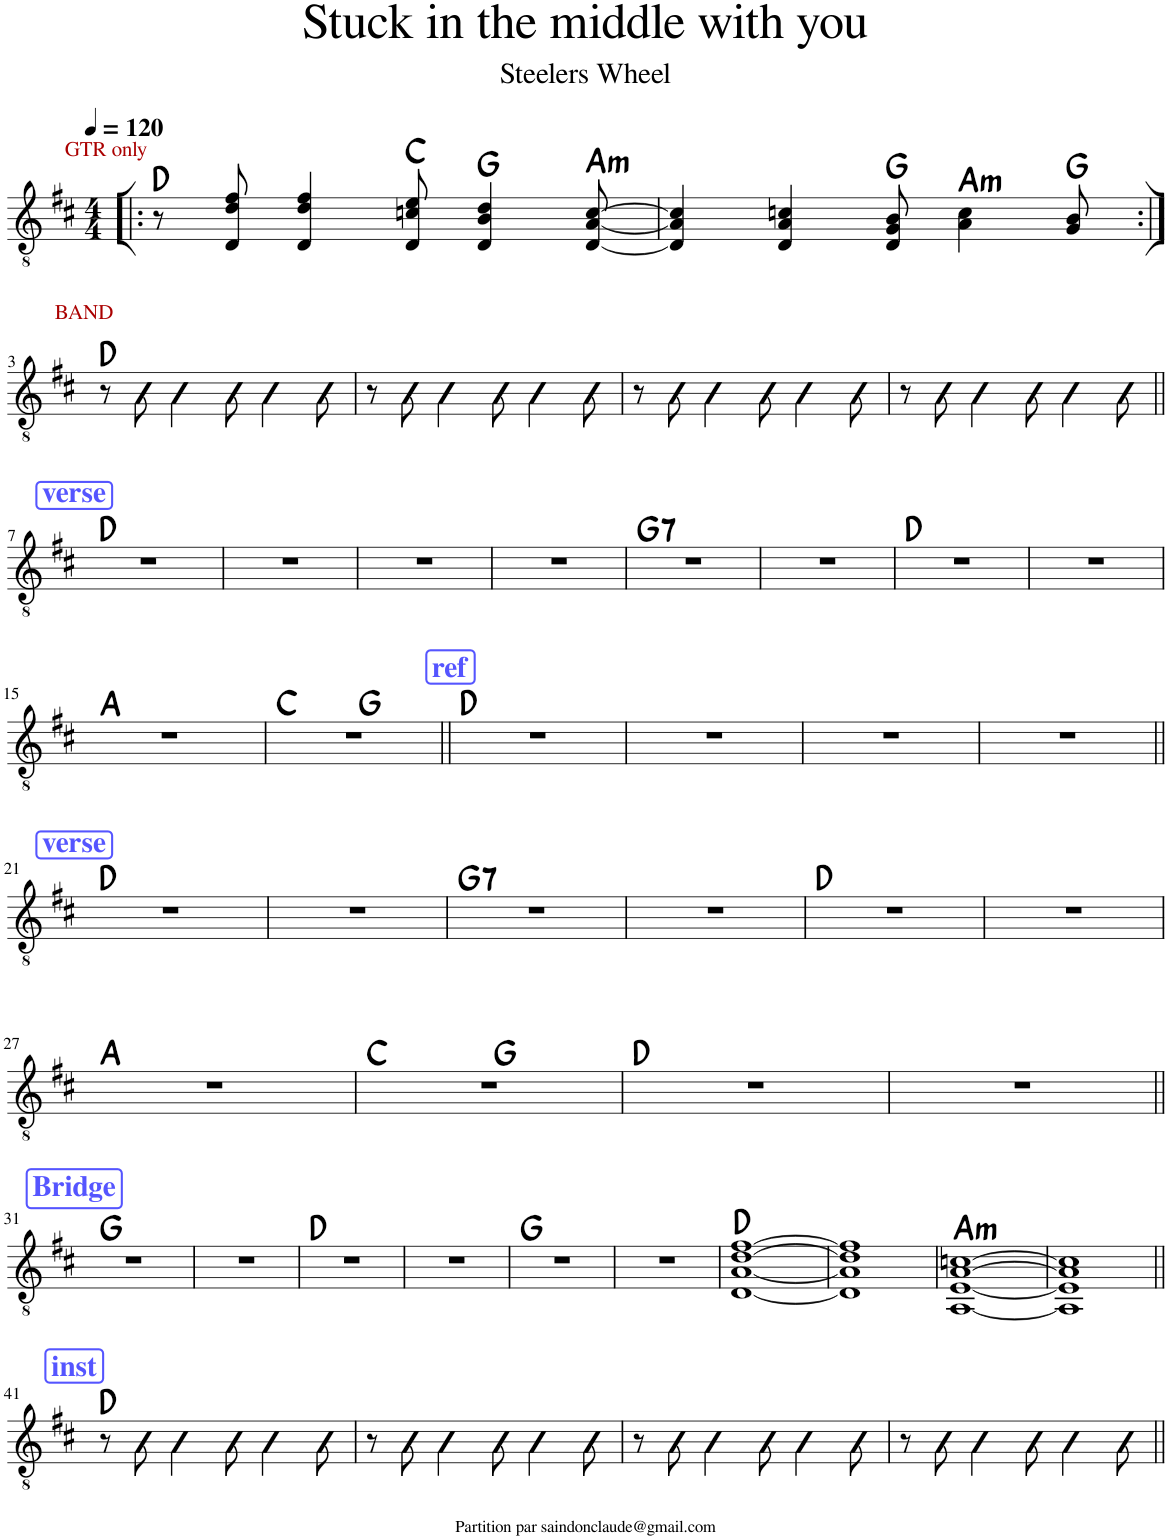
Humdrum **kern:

**kern	**harte
*part1	*part1
*staff1	*
*I"Classical Guitar	*
*I'Guit.	*
*clefGv2	*
*k[f#c#]	*
*M4/4	*
*MM120	*
=1!|:	=1!|:
!LO:TX:a:color=#AA0000:t=GTR only	!
8r	D:maj
8D/ 8d/ 8f#/	.
4D/ 4d/ 4f#/	.
8D/ 8cn/ 8e/	C:maj
4D/ 4B/ 4d/	G:maj
!	!LO:H:kt=m
[8D/ [8A/ [8c/	A:min
=2	=2
4D/] 4A/] 4c/]	.
4D/ 4A/ 4cn/	.
8D/ 8G/ 8B/	G:maj
!	!LO:H:kt=m
4A\ 4c\	A:min
8G/ 8B/	G:maj
!!LO:LB:g=z
=3:|!	=3:|!
!LO:TX:a:color=#AA0000:t=BAND	!
8r	D:maj
8D\	.
4D\	.
8D\	.
4D\	.
8D\	.
=4	=4
8r	.
8D\	.
4D\	.
8D\	.
4D\	.
8D\	.
=5	=5
8r	.
8D\	.
4D\	.
8D\	.
4D\	.
8D\	.
=6	=6
8r	.
8D\	.
4D\	.
8D\	.
4D\	.
8D\	.
!!LO:LB:g=z
!!LO:REH:place=s1:a:B:cj:color=#5555FF:fs=14:t=verse
=7||	=7||
1r	D:maj
=8	=8
1r	.
=9	=9
1r	.
=10	=10
1r	.
=11	=11
!	!LO:H:kt=7
1r	G:7
=12	=12
1r	.
=13	=13
1r	D:maj
=14	=14
1r	.
!!LO:LB:g=z
=15	=15
1r	A:maj
=16	=16
*^	*
1r	2ryy	C:maj
.	2ryy	G:maj
*v	*v	*
!!LO:REH:place=s1:a:B:cj:color=#5555FF:fs=14:t=ref
=17||	=17||
1r	D:maj
=18	=18
1r	.
=19	=19
1r	.
=20	=20
1r	.
!!LO:LB:g=z
!!LO:REH:place=s1:a:B:cj:color=#5555FF:fs=14:t=verse
=21||	=21||
1r	D:maj
=22	=22
1r	.
=23	=23
!	!LO:H:kt=7
1r	G:7
=24	=24
1r	.
=25	=25
1r	D:maj
=26	=26
1r	.
!!LO:LB:g=z
=27	=27
1r	A:maj
=28	=28
*^	*
1r	2ryy	C:maj
.	2ryy	G:maj
*v	*v	*
=29	=29
1r	D:maj
=30	=30
1r	.
!!LO:LB:g=z
!!LO:REH:place=s1:a:B:cj:color=#5555FF:fs=14:t=Bridge
=31||	=31||
1r	G:maj
=32	=32
1r	.
=33	=33
1r	D:maj
=34	=34
1r	.
=35	=35
1r	G:maj
=36	=36
1r	.
=37	=37
[1D [1A [1d [1f#	D:maj
=38	=38
1D] 1A] 1d] 1f#]	.
=39	=39
!	!LO:H:kt=m
[1AA [1E [1A [1cn	A:min
=40	=40
1AA] 1E] 1A] 1c]	.
!!LO:LB:g=z
!!LO:REH:place=s1:a:B:cj:color=#5555FF:fs=14:t=inst
=41||	=41||
8r	D:maj
8D\	.
4D\	.
8D\	.
4D\	.
8D\	.
=42	=42
8r	.
8D\	.
4D\	.
8D\	.
4D\	.
8D\	.
=43	=43
8r	.
8D\	.
4D\	.
8D\	.
4D\	.
8D\	.
=44	=44
8r	.
8D\	.
4D\	.
8D\	.
4D\	.
8D\	.
=||	=||
*-	*-
